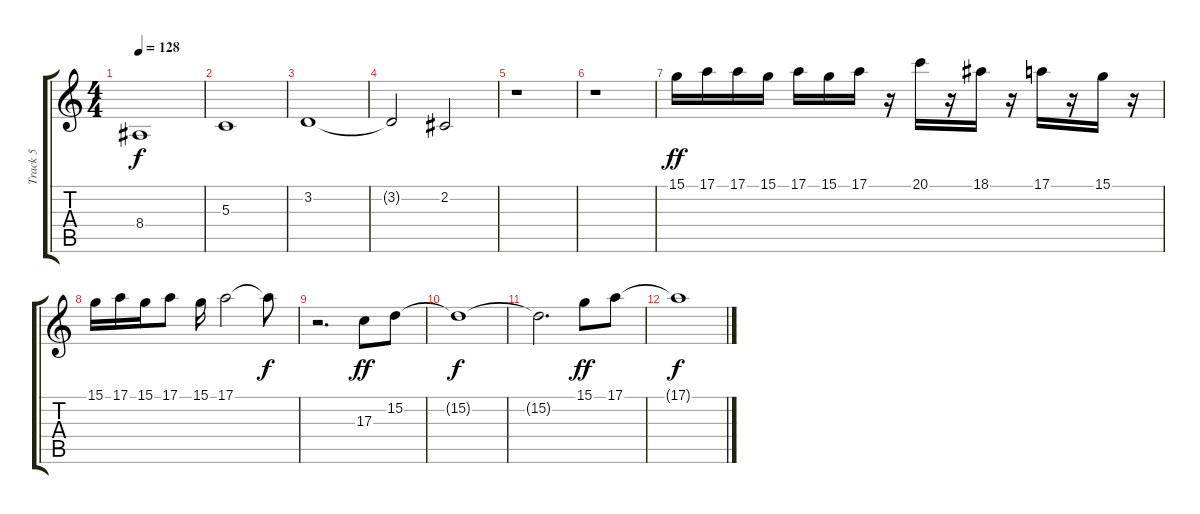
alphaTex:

\track ("Track 5" "Track 5") {instrument brasssection}
\staff {score tabs}
\tuning (E4 B3 G3 D3 A2 E2) {hide}
\ts (4 4)
\tempo 128
\clef g2
\ks c
8.4.1{dy f} |
5.3.1 |
3.2.1 |
3.2{t}.2 2.2.2 |
r.1 |
r.1 |
15.1.16{dy ff} 17.1.16 17.1.16 15.1.16 17.1.16 15.1.16 17.1.16 r.16 20.1.16 r.16 18.1.16 r.16 17.1.16 r.16 15.1.16 r.16 |
15.1.16 17.1.16 15.1.16 17.1.8 15.1.16 17.1.2 17.1{t}.8{dy f} |
r.2{d} 17.3.8{dy ff} 15.2.8 |
15.2{t}.1{dy f} |
15.2{t}.2{d} 15.1.8{dy ff} 17.1.8 |
17.1{t}.1{dy f}
